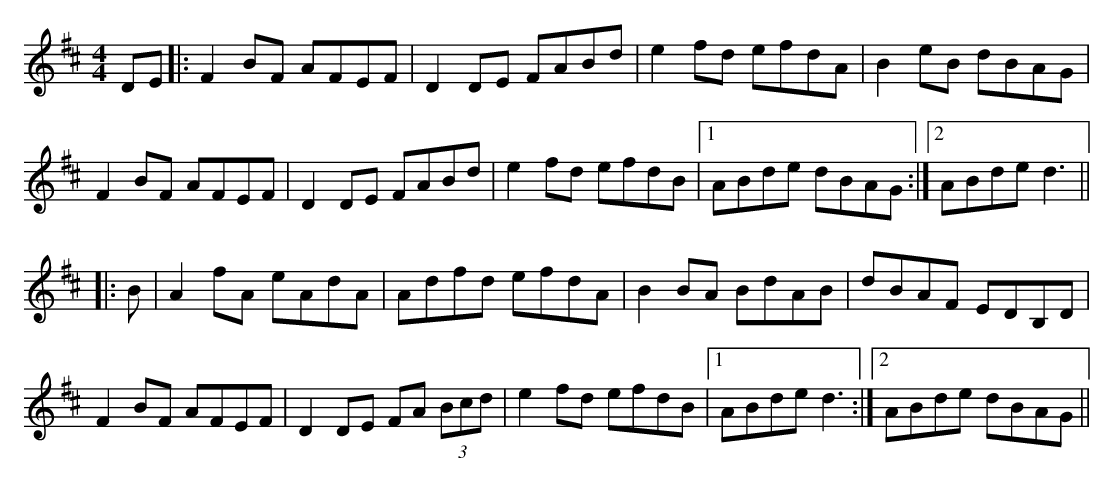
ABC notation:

X:1
M:4/4
K:D
DE|:F2BF AFEF|D2 DE FABd|e2 fd efdA|B2eB dBAG|
F2BF AFEF|D2 DE FABd|e2fd efdB|1 ABde dBAG:|2 ABde d3||
|:B|A2 fA eAdA|Adfd efdA|B2 BA BdAB|dBAF EDB,D|
F2BF AFEF|D2DE FA (3Bcd|e2fd efdB|1 ABde d3:|2 ABde dBAG||
